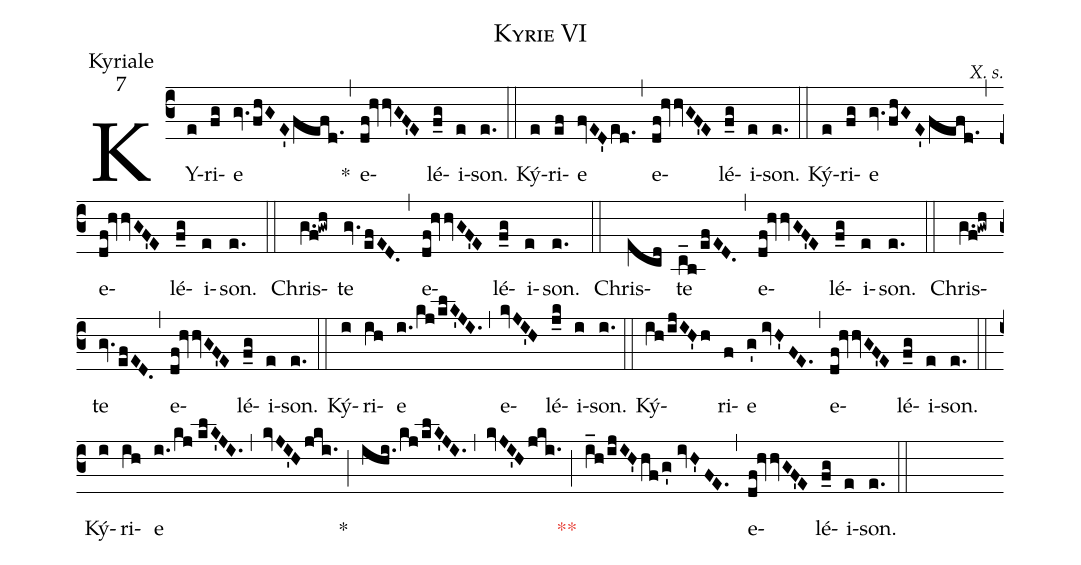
name:Kyrie VI;
office-part:Kyriale;
mode:7;
commentary:X. s.;
%%
(c3) KY(e)ri(fg)e(gv.fhGE'fefd.) ~~~~~*(,) e(df!hvhvGF'E)lé(f_g)i(e)son.(e.) (::)
Ký(e)ri(ef)e(fvED'ed.) (,) e(df!hvhvGF'E)lé(f_g)i(e)son.(e.) (::)
Ký(e)ri(fg)e(gv.fhGE'fefd.) (,) e(df!hvhvGF'E)lé(f_g)i(e)son.(e.) (::)
Chris(g.f!gwh)te(gv.efED.) (,) e(df!hvhvGF'E)lé(f_g)i(e)son.(e.) (::)
Chris(ecd)te(c_b/efED.) (,) e(df!hvhvGF'E)lé(f_g)i(e)son.(e.) (::)
Chris(g.f!gwh)te(gv.efED.) (,) e(df!hvhvGF'E)lé(f_g)i(e)son.(e.) (::)
Ký(i)ri(ih)e(i./kj/klK'JI.) (,) e(kvJI'H)lé(j_k)i(i)son.(i.) (::)
Ký(ih/ijIH'h)ri(f)e(g'//ivH'FE.) (,) e(df!hvhvGF'E)lé(f_g)i(e)son.(e.) (::)
Ký(i)ri(ih)e(i./kj//klK'JI.) (,) (kvJI'Hjki.) ~~~~~*(;) (ihi./kj/klK'JI.) (,) (kvJI'Hjki.) ~~~~~<c>**</c>(;) (i_h/ijIH'hf/g'//ivH'FE.) (,) e(df!hvhvGF'E)lé(f_g)i(e)son.(e.) (::)
